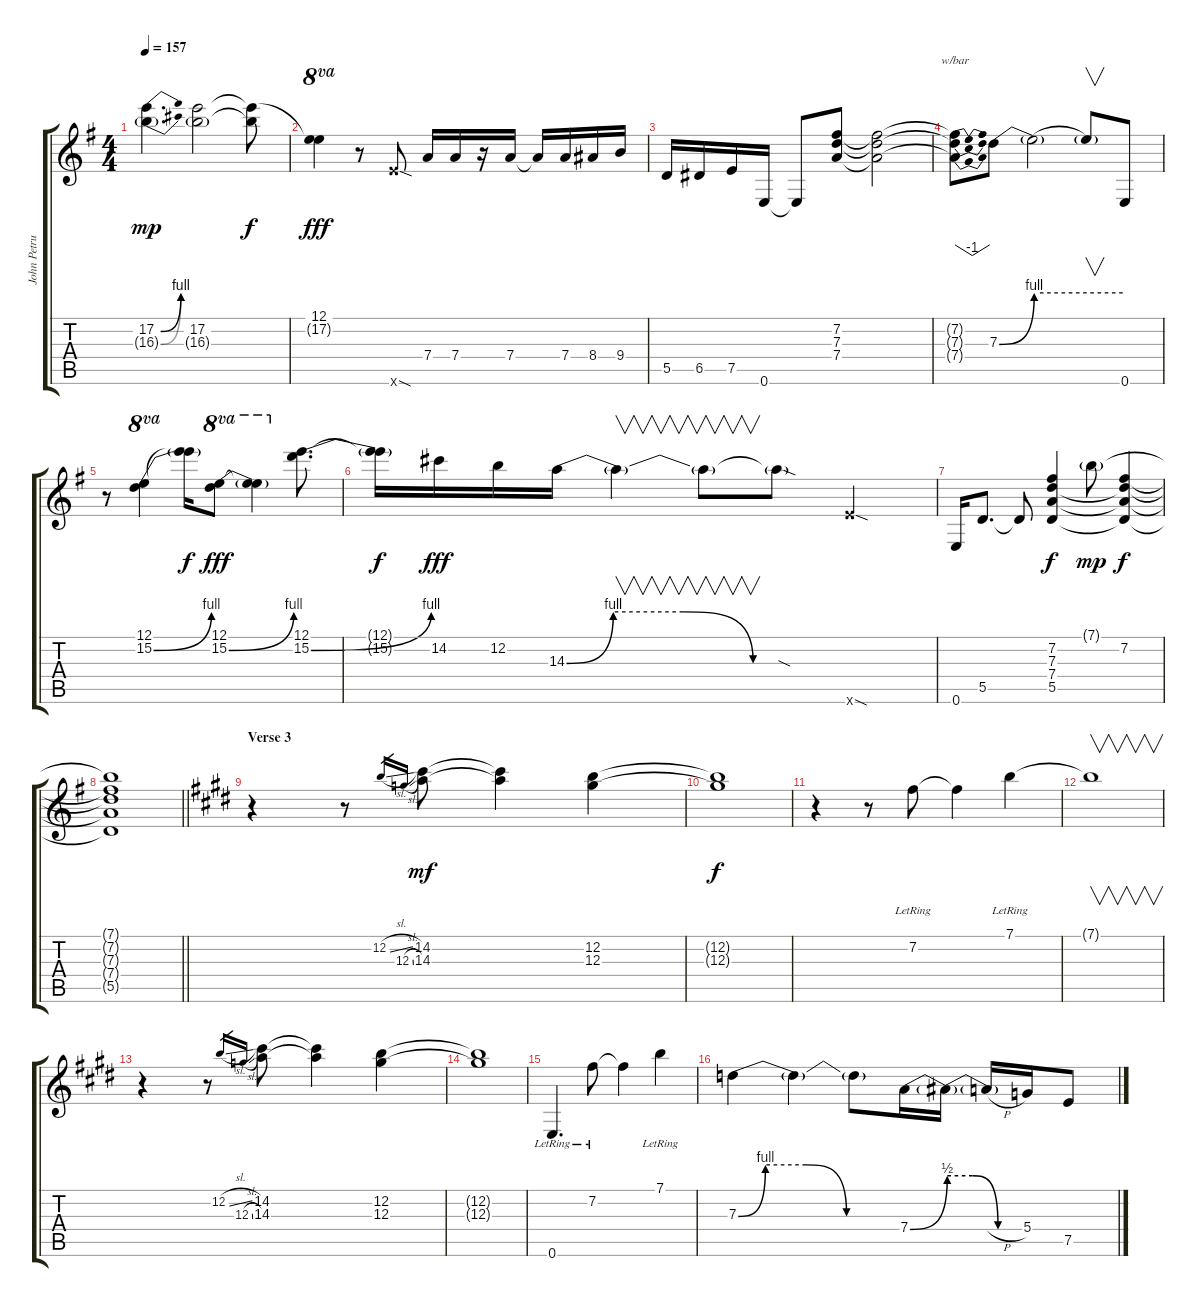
\track ("John Petrucci" "John Petru") {instrument overdrivenguitar}
\staff {score tabs}
\tuning (E4 B3 G3 D3 A2 E2) {hide}
\ts (4 4)
\tempo 157
\clef g2
\ks g
(17.2{be (bend 0 0 60 4)} 16.3{be (bend 0 0 60 4) g}).4{d dy mp} (17.2 16.3{g}).2 (17.2{t} 16.3{t}).8{dy f} |
(12.1 17.2{t}).4{ot 8va dy fff} r.8 12.6{sod x}.8 7.4.16 7.4.16 r.16 7.4.16 7.4{t}.16 7.4.16 8.4.16 9.4.16 |
5.5.16 6.5.16 7.5.16 0.6.16 0.6{t}.8 (7.2 7.3 7.4).8 (7.2{t} 7.3{t} 7.4{t}).2 |
(7.2{t} 7.3{t} 7.4{t}).8{tbe (dip default 0 0 30 -4 60 0)} 7.3{be (bend 0 0 60 4)}.8 7.3{be (hold 0 4 60 4) t}.2 7.3{t}.8{v} 0.6.8 |
r.8 (12.1 15.2{be (bend 0 0 60 4)}).4{ot 8va} (12.1{t} 15.2{t}).16{dy f} (12.1 15.2{be (bend 0 0 60 4)}).8{ot 8va dy fff} (12.1{t} 15.2{t}).4{ot 8va} (12.1 15.2{be (bend 0 0 60 4)}).8{d} |
(12.1{t} 15.2{t}).16{dy f} 14.2.16{dy fff} 12.2.16 14.3{be (custom 0 0 10 4 25 4 40 0 60 0)}.16 14.3{t}.4{v} 14.3{t}.8{v} 14.3{sod t}.8 12.6{sod x}.4 |
0.6.16 5.5.8{d} 5.5{t}.8 (7.2 7.3 7.4 5.5).4{dy f} 7.1{g}.8{dy mp} (7.2 7.3{t} 7.4{t} 5.5{t}).4{dy f} |
\barLineRight lightlight
(7.1{t} 7.2{t} 7.3{t} 7.4{t} 5.5{t}).1 |
\section ("" "Verse 3")
\ks e
r.4{instrument electricguitarclean} r.8 12.2{sl}.16{gr} 12.3{sl}.16{gr} (14.2 14.3).8{dy mf} (14.2{t} 14.3{t}).4 (12.2 12.3).4 |
\ks c#minor
(12.2{t} 12.3{t}).1{dy f} |
r.4 r.8 7.2{lr}.8 7.2{t}.4 7.1{lr}.4 |
7.1{t}.1{v} |
\ks e
r.4 r.8 12.2{sl}.16{gr} 12.3{sl}.16{gr} (14.2 14.3).8 (14.2{t} 14.3{t}).4 (12.2 12.3).4 |
\ks c#minor
(12.2{t} 12.3{t}).1 |
0.6{lr}.4{d} 7.2{lr}.8 7.2{t}.4 7.1{lr}.4 |
7.3{be (custom 0 0 10 4 25 4 40 0 60 0)}.4 7.3{t}.4 7.3{t}.8 7.4{be (bend 0 0 60 2)}.16 7.4{be (custom 0 2 20 2 40 0 60 0) t}.16 7.4{h t}.16 5.4.16 7.5.8
